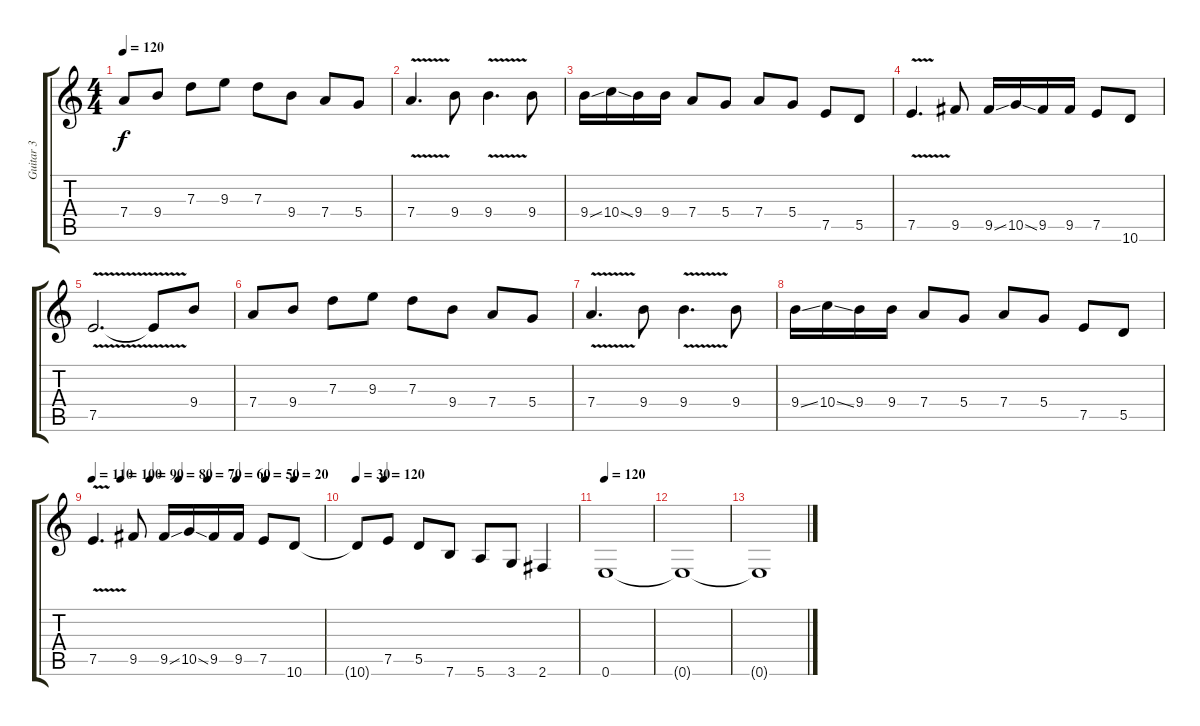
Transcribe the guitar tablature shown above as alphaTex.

\track ("Guitar 3" "Guitar 3") {instrument distortionguitar}
\staff {score tabs}
\tuning (E4 B3 G3 D3 A2 E2) {hide}
\ts (4 4)
\tempo 120
\clef g2
\ks c
7.4.8{dy f} 9.4.8 7.3.8 9.3.8 7.3.8 9.4.8 7.4.8 5.4.8 |
7.4{v}.4{d} 9.4.8 9.4{v}.4{d} 9.4.8 |
9.4{ss}.16 10.4{ss}.16 9.4.16 9.4.16 7.4.8 5.4.8 7.4.8 5.4.8 7.5.8 5.5.8 |
7.5{v}.4{d} 9.5.8 9.5{ss}.16 10.5{ss}.16 9.5.16 9.5.16 7.5.8 10.6.8 |
7.5{v}.2{d volume 8 instrument distortionguitar} 7.5{t}.8 9.4.8 |
7.4.8 9.4.8 7.3.8 9.3.8 7.3.8 9.4.8 7.4.8 5.4.8 |
7.4{v}.4{d} 9.4.8 9.4{v}.4{d} 9.4.8 |
9.4{ss}.16 10.4{ss}.16 9.4.16 9.4.16 7.4.8 5.4.8 7.4.8 5.4.8 7.5.8 5.5.8 |
\tempo 110
\tempo (100 0.125)
\tempo (90 0.25)
\tempo (80 0.375)
\tempo (70 0.5)
\tempo (60 0.625)
\tempo (50 0.75)
\tempo (20 0.875)
7.5{v}.4{d} 9.5.8 9.5{ss}.16 10.5{ss}.16 9.5.16 9.5.16 7.5.8 10.6.8 |
\tempo 30
\tempo (120 0.125)
10.6{t}.8 7.5.8 5.5.8 7.6.8 5.6.8 3.6.8 2.6.4 |
\tempo 120
0.6.1 |
0.6{t}.1 |
0.6{t}.1
